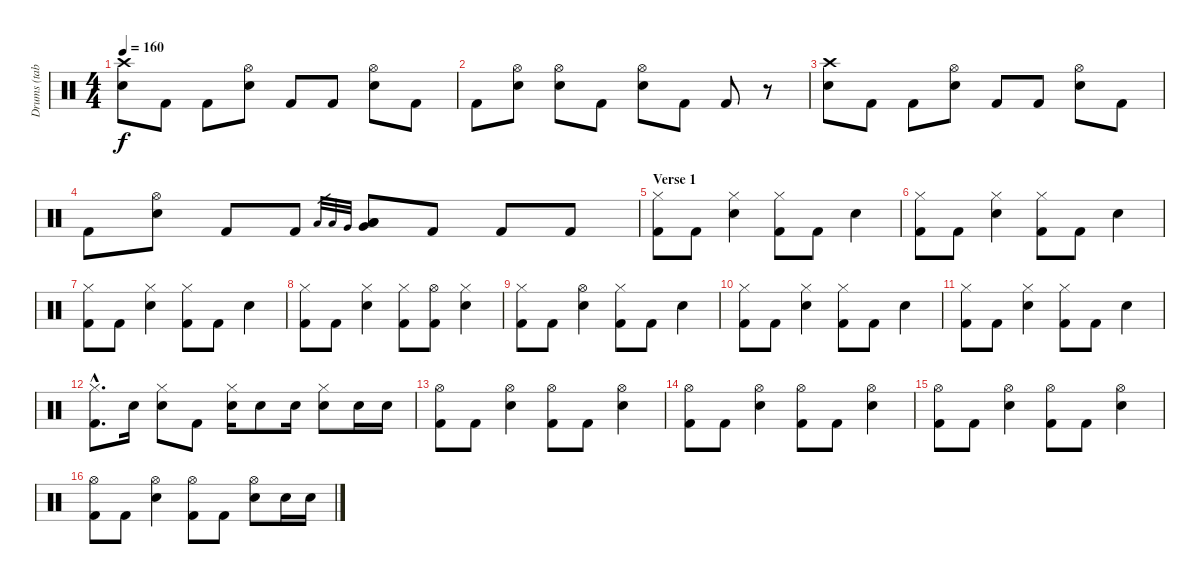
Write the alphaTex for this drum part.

\track ("Drums (tabbed by Rinhos)" "Drums (tab") {instrument percussion}
\staff {score}
\articulation defaults
\ts (4 4)
\tempo 160
\clef neutral
\ks c
("Crash high (hit)" "Electric Snare (hit)").8{dy f} "Kick (hit) 2".8 "Kick (hit) 2".8 ("Hi-Hat (open)" "Electric Snare (hit)").8 "Kick (hit) 2".8 "Kick (hit) 2".8 ("Hi-Hat (open)" "Electric Snare (hit)").8 "Kick (hit) 2".8 |
"Kick (hit) 2".8 ("Hi-Hat (open)" "Electric Snare (hit)").8 ("Hi-Hat (open)" "Electric Snare (hit)").8 "Kick (hit) 2".8 ("Hi-Hat (open)" "Electric Snare (hit)").8 "Kick (hit) 2".8 "Kick (hit) 2".8 r.8 |
("Crash high (hit)" "Electric Snare (hit)").8 "Kick (hit) 2".8 "Kick (hit) 2".8 ("Hi-Hat (open)" "Electric Snare (hit)").8 "Kick (hit) 2".8 "Kick (hit) 2".8 ("Hi-Hat (open)" "Electric Snare (hit)").8 "Kick (hit) 2".8 |
"Kick (hit) 2".8 ("Hi-Hat (open)" "Electric Snare (hit)").8 "Kick (hit) 2".8 "Kick (hit) 2".8 "Low Floor Tom (hit)".32{gr} "Low Tom (hit)".32{gr} "Very Low Tom (hit)".32{gr} ("Low Floor Tom (hit)" "Low Tom (hit)" "Very Low Tom (hit)").8 "Kick (hit) 2".8 "Kick (hit) 2".8 "Kick (hit) 2".8 |
\section ("" "Verse 1")
("Hi-Hat (closed)" "Kick (hit) 2").8 "Kick (hit) 2".8 ("Hi-Hat (closed)" "Electric Snare (hit)").4 ("Hi-Hat (closed)" "Kick (hit) 2").8 "Kick (hit) 2".8 "Electric Snare (hit)".4 |
("Hi-Hat (closed)" "Kick (hit) 2").8 "Kick (hit) 2".8 ("Hi-Hat (closed)" "Electric Snare (hit)").4 ("Hi-Hat (closed)" "Kick (hit) 2").8 "Kick (hit) 2".8 "Electric Snare (hit)".4 |
("Hi-Hat (closed)" "Kick (hit) 2").8 "Kick (hit) 2".8 ("Hi-Hat (closed)" "Electric Snare (hit)").4 ("Hi-Hat (closed)" "Kick (hit) 2").8 "Kick (hit) 2".8 "Electric Snare (hit)".4 |
("Hi-Hat (closed)" "Kick (hit) 2").8 "Kick (hit) 2".8 ("Hi-Hat (closed)" "Electric Snare (hit)").4 ("Hi-Hat (closed)" "Kick (hit) 2").8 ("Hi-Hat (open)" "Kick (hit) 2").8 ("Hi-Hat (closed)" "Electric Snare (hit)").4 |
("Hi-Hat (closed)" "Kick (hit) 2").8 "Kick (hit) 2".8 ("Hi-Hat (open)" "Electric Snare (hit)").4 ("Hi-Hat (closed)" "Kick (hit) 2").8 "Kick (hit) 2".8 "Electric Snare (hit)".4 |
("Hi-Hat (closed)" "Kick (hit) 2").8 "Kick (hit) 2".8 ("Hi-Hat (closed)" "Electric Snare (hit)").4 ("Hi-Hat (closed)" "Kick (hit) 2").8 "Kick (hit) 2".8 "Electric Snare (hit)".4 |
("Hi-Hat (closed)" "Kick (hit) 2").8 "Kick (hit) 2".8 ("Hi-Hat (closed)" "Electric Snare (hit)").4 ("Hi-Hat (closed)" "Kick (hit) 2").8 "Kick (hit) 2".8 "Electric Snare (hit)".4 |
("Hi-Hat (closed)"{hac} "Kick (hit) 2"{hac}).8{d} "Electric Snare (hit)".16 ("Hi-Hat (closed)" "Electric Snare (hit)").8 "Kick (hit) 2".8 ("Hi-Hat (closed)" "Electric Snare (hit)").16 "Electric Snare (hit)".8 "Electric Snare (hit)".16 ("Hi-Hat (closed)" "Electric Snare (hit)").8 "Electric Snare (hit)".16 "Electric Snare (hit)".16 |
("Hi-Hat (open)" "Kick (hit) 2").8 "Kick (hit) 2".8 ("Hi-Hat (open)" "Electric Snare (hit)").4 ("Hi-Hat (open)" "Kick (hit) 2").8 "Kick (hit) 2".8 ("Hi-Hat (open)" "Electric Snare (hit)").4 |
("Hi-Hat (open)" "Kick (hit) 2").8 "Kick (hit) 2".8 ("Hi-Hat (open)" "Electric Snare (hit)").4 ("Hi-Hat (open)" "Kick (hit) 2").8 "Kick (hit) 2".8 ("Hi-Hat (open)" "Electric Snare (hit)").4 |
("Hi-Hat (open)" "Kick (hit) 2").8 "Kick (hit) 2".8 ("Hi-Hat (open)" "Electric Snare (hit)").4 ("Hi-Hat (open)" "Kick (hit) 2").8 "Kick (hit) 2".8 ("Hi-Hat (open)" "Electric Snare (hit)").4 |
("Hi-Hat (open)" "Kick (hit) 2").8 "Kick (hit) 2".8 ("Hi-Hat (open)" "Electric Snare (hit)").4 ("Hi-Hat (open)" "Kick (hit) 2").8 "Kick (hit) 2".8 ("Hi-Hat (open)" "Electric Snare (hit)").8 "Electric Snare (hit)".16 "Electric Snare (hit)".16
